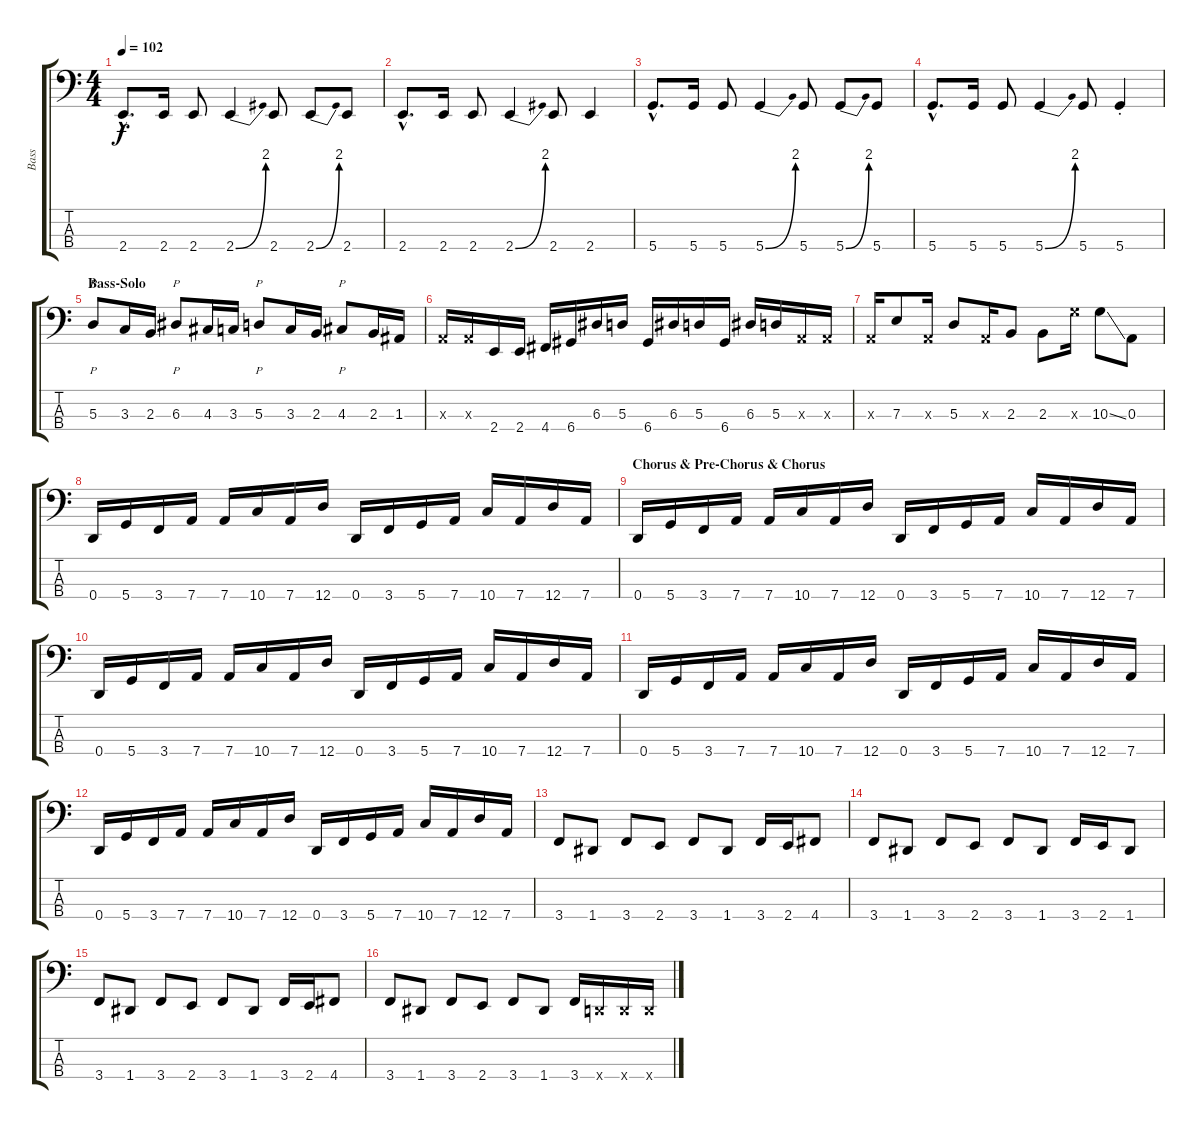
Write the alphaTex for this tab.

\track ("Bass" "Bass") {instrument slapbass1}
\staff {score tabs}
\tuning (G2 D2 A1 D1) {hide}
\ts (4 4)
\tempo 102
\clef f4
\ks c
2.4{hac}.8{d dy f} 2.4.16 2.4.8 2.4{be (bend 0 0 60 8)}.4 2.4.8 2.4{be (bend 0 0 60 8)}.8 2.4.8 |
2.4{hac}.8{d} 2.4.16 2.4.8 2.4{be (bend 0 0 60 8)}.4 2.4.8 2.4.4 |
5.4{hac}.8{d} 5.4.16 5.4.8 5.4{be (bend 0 0 60 8)}.4 5.4.8 5.4{be (bend 0 0 60 8)}.8 5.4.8 |
5.4{hac}.8{d} 5.4.16 5.4.8 5.4{be (bend 0 0 60 8)}.4 5.4.8 5.4{st}.4 |
\section ("" "Bass-Solo")
5.3.8{p volume 16} 3.3.16 2.3.16 6.3.8{p} 4.3.16 3.3.16 5.3.8{p} 3.3.16 2.3.16 4.3.8{p} 2.3.16 1.3.16 |
0.3{x}.16 0.3{x}.16 2.4.16 2.4.16 4.4.16 6.4.16 6.3.16 5.3.16 6.4.16 6.3.16 5.3.16 6.4.16 6.3.16 5.3.16 0.3{x}.16 0.3{x}.16 |
0.3{x}.16 7.3.8 0.3{x}.16 5.3.8 0.3{x}.16 2.3.8 2.3.8 10.3{x}.16 10.3{ss}.8 0.3.8 |
0.4.16 5.4.16 3.4.16 7.4.16 7.4.16 10.4.16 7.4.16 12.4.16 0.4.16 3.4.16 5.4.16 7.4.16 10.4.16 7.4.16 12.4.16 7.4.16 |
\section ("" "Chorus & Pre-Chorus & Chorus")
0.4.16 5.4.16 3.4.16 7.4.16 7.4.16 10.4.16 7.4.16 12.4.16 0.4.16 3.4.16 5.4.16 7.4.16 10.4.16 7.4.16 12.4.16 7.4.16 |
0.4.16 5.4.16 3.4.16 7.4.16 7.4.16 10.4.16 7.4.16 12.4.16 0.4.16 3.4.16 5.4.16 7.4.16 10.4.16 7.4.16 12.4.16 7.4.16 |
0.4.16 5.4.16 3.4.16 7.4.16 7.4.16 10.4.16 7.4.16 12.4.16 0.4.16 3.4.16 5.4.16 7.4.16 10.4.16 7.4.16 12.4.16 7.4.16 |
0.4.16 5.4.16 3.4.16 7.4.16 7.4.16 10.4.16 7.4.16 12.4.16 0.4.16 3.4.16 5.4.16 7.4.16 10.4.16 7.4.16 12.4.16 7.4.16 |
3.4.8 1.4.8 3.4.8 2.4.8 3.4.8 1.4.8 3.4.16 2.4.16 4.4.8 |
3.4.8 1.4.8 3.4.8 2.4.8 3.4.8 1.4.8 3.4.16 2.4.16 1.4.8 |
3.4.8 1.4.8 3.4.8 2.4.8 3.4.8 1.4.8 3.4.16 2.4.16 4.4.8 |
3.4.8 1.4.8 3.4.8 2.4.8 3.4.8 1.4.8 3.4.16 0.4{x}.16 0.4{x}.16 0.4{x}.16
